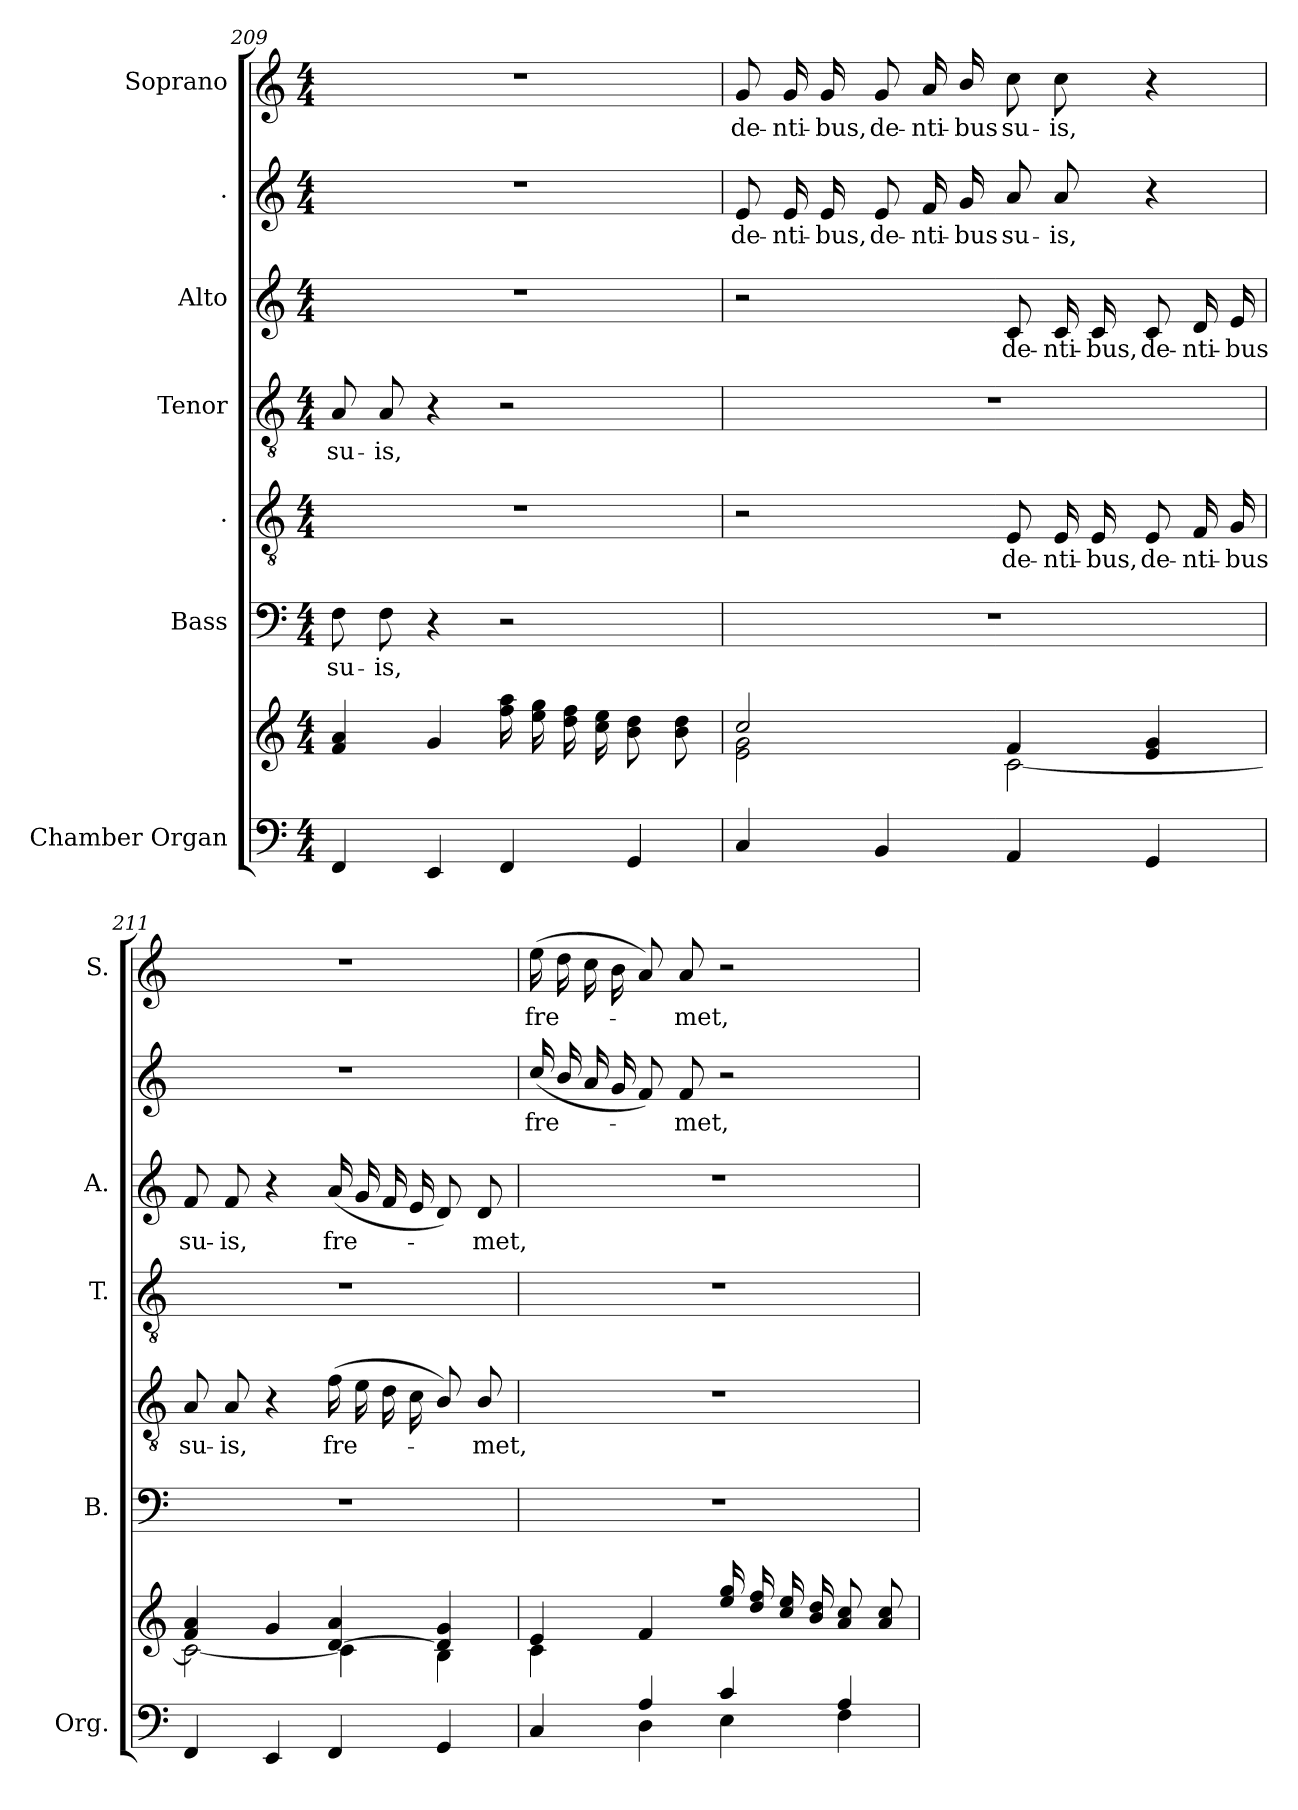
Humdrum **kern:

**kern	**kern	**kern	**text	**kern	**text	**kern	**text	**kern	**text	**kern	**text	**kern	**text
*part7	*part7	*part6	*part6	*part5	*part5	*part4	*part4	*part3	*part3	*part2	*part2	*part1	*part1
*staff8	*staff7	*staff6	*staff6	*staff5	*staff5	*staff4	*staff4	*staff3	*staff3	*staff2	*staff2	*staff1	*staff1
*I"Chamber  Organ	*	*I"Bass	*	*I".	*	*I"Tenor	*	*I"Alto	*	*I".	*	*I"Soprano	*
*I'Org.	*	*I'B.	*	*	*	*I'T.	*	*I'A.	*	*	*	*I'S.	*
*clefF4	*clefG2	*clefF4	*	*clefGv2	*	*clefGv2	*	*clefG2	*	*clefG2	*	*clefG2	*
*	*	*	*	*ITrd7c12	*	*ITrd7c12	*	*	*	*	*	*	*
*k[]	*k[]	*k[]	*	*k[]	*	*k[]	*	*k[]	*	*k[]	*	*k[]	*
*C:	*C:	*C:	*	*C:	*	*C:	*	*C:	*	*C:	*	*C:	*
*M4/4	*M4/4	*M4/4	*	*M4/4	*	*M4/4	*	*M4/4	*	*M4/4	*	*M4/4	*
=209	=209	=209	=209	=209	=209	=209	=209	=209	=209	=209	=209	=209	=209
*	*^	*	*	*	*	*	*	*	*	*	*	*	*
!	!	!	!	!LO:LY:b:color=#000000	!	!	!	!	!	!	!	!	!	!
!	!	!	!	!	!	!	!	!LO:LY:b:color=#000000	!	!	!	!	!	!
4FFi/	2ryy	4fi/ 4ai	8Fi\	su-	1r	.	8AAi/	su-	1r	.	1r	.	1r	.
!	!	!	!	!LO:LY:b:color=#000000	!	!	!	!	!	!	!	!	!	!
!	!	!	!	!	!	!	!	!LO:LY:b:color=#000000	!	!	!	!	!	!
.	.	.	8Fi\	-is,	.	.	8AAi/	-is,	.	.	.	.	.	.
4EEi/	.	4gi/	4r	.	.	.	4r	.	.	.	.	.	.	.
4FFi/	16ffi\ 16aai	2ryy	2r	.	.	.	2r	.	.	.	.	.	.	.
.	16eei\ 16ggi	.	.	.	.	.	.	.	.	.	.	.	.	.
.	16ddi\ 16ffi	.	.	.	.	.	.	.	.	.	.	.	.	.
.	16cci\ 16eei	.	.	.	.	.	.	.	.	.	.	.	.	.
4GGi/	8bi\ 8ddi	.	.	.	.	.	.	.	.	.	.	.	.	.
.	8bi\ 8ddi	.	.	.	.	.	.	.	.	.	.	.	.	.
!!LO:PB:g=z
=210	=210	=210	=210	=210	=210	=210	=210	=210	=210	=210	=210	=210	=210	=210
!	!	!	!	!	!	!	!	!	!	!	!	!LO:LY:b:color=#000000	!	!
!	!	!	!	!	!	!	!	!	!	!	!	!	!	!LO:LY:b:color=#000000
4Ci/	2cci/	2ei\ 2gi	1r	.	2r	.	1r	.	2r	.	8ei/	de-	8gi/	de-
!	!	!	!	!	!	!	!	!	!	!	!	!LO:LY:b:color=#000000	!	!
!	!	!	!	!	!	!	!	!	!	!	!	!	!	!LO:LY:b:color=#000000
.	.	.	.	.	.	.	.	.	.	.	16ei/	-nti-	16gi/	-nti-
!	!	!	!	!	!	!	!	!	!	!	!	!LO:LY:b:color=#000000	!	!
!	!	!	!	!	!	!	!	!	!	!	!	!	!	!LO:LY:b:color=#000000
.	.	.	.	.	.	.	.	.	.	.	16ei/	-bus,	16gi/	-bus,
!	!	!	!	!	!	!	!	!	!	!	!	!LO:LY:b:color=#000000	!	!
!	!	!	!	!	!	!	!	!	!	!	!	!	!	!LO:LY:b:color=#000000
4BBi/	.	.	.	.	.	.	.	.	.	.	8ei/	de-	8gi/	de-
!	!	!	!	!	!	!	!	!	!	!	!	!LO:LY:b:color=#000000	!	!
!	!	!	!	!	!	!	!	!	!	!	!	!	!	!LO:LY:b:color=#000000
.	.	.	.	.	.	.	.	.	.	.	16fi/	-nti-	16ai/	-nti-
!	!	!	!	!	!	!	!	!	!	!	!	!LO:LY:b:color=#000000	!	!
!	!	!	!	!	!	!	!	!	!	!	!	!	!	!LO:LY:b:color=#000000
.	.	.	.	.	.	.	.	.	.	.	16gi/	-bus	16bi/	-bus
!	!	!	!	!	!	!LO:LY:b:color=#000000	!	!	!	!	!	!	!	!
!	!	!	!	!	!	!	!	!	!	!LO:LY:b:color=#000000	!	!	!	!
!	!	!	!	!	!	!	!	!	!	!	!	!LO:LY:b:color=#000000	!	!
!	!	!	!	!	!	!	!	!	!	!	!	!	!	!LO:LY:b:color=#000000
4AAi/	4fi/	[2ci\	.	.	8EEi/	de-	.	.	8ci/	de-	8ai/	su-	8cci\	su-
!	!	!	!	!	!	!LO:LY:b:color=#000000	!	!	!	!	!	!	!	!
!	!	!	!	!	!	!	!	!	!	!LO:LY:b:color=#000000	!	!	!	!
!	!	!	!	!	!	!	!	!	!	!	!	!LO:LY:b:color=#000000	!	!
!	!	!	!	!	!	!	!	!	!	!	!	!	!	!LO:LY:b:color=#000000
.	.	.	.	.	16EEi/	-nti-	.	.	16ci/	-nti-	8ai/	-is,	8cci\	-is,
!	!	!	!	!	!	!LO:LY:b:color=#000000	!	!	!	!	!	!	!	!
!	!	!	!	!	!	!	!	!	!	!LO:LY:b:color=#000000	!	!	!	!
.	.	.	.	.	16EEi/	-bus,	.	.	16ci/	-bus,	.	.	.	.
!	!	!	!	!	!	!LO:LY:b:color=#000000	!	!	!	!	!	!	!	!
!	!	!	!	!	!	!	!	!	!	!LO:LY:b:color=#000000	!	!	!	!
4GGi/	4ei/ 4gi	.	.	.	8EEi/	de-	.	.	8ci/	de-	4r	.	4r	.
!	!	!	!	!	!	!LO:LY:b:color=#000000	!	!	!	!	!	!	!	!
!	!	!	!	!	!	!	!	!	!	!LO:LY:b:color=#000000	!	!	!	!
.	.	.	.	.	16FFi/	-nti-	.	.	16di/	-nti-	.	.	.	.
!	!	!	!	!	!	!LO:LY:b:color=#000000	!	!	!	!	!	!	!	!
!	!	!	!	!	!	!	!	!	!	!LO:LY:b:color=#000000	!	!	!	!
.	.	.	.	.	16GGi/	-bus	.	.	16ei/	-bus	.	.	.	.
=211	=211	=211	=211	=211	=211	=211	=211	=211	=211	=211	=211	=211	=211	=211
!	!	!	!	!	!	!LO:LY:b:color=#000000	!	!	!	!	!	!	!	!
!	!	!	!	!	!	!	!	!	!	!LO:LY:b:color=#000000	!	!	!	!
4FFi/	4fi/ 4ai	2ci\_	1r	.	8AAi/	su-	1r	.	8fi/	su-	1r	.	1r	.
!	!	!	!	!	!	!LO:LY:b:color=#000000	!	!	!	!	!	!	!	!
!	!	!	!	!	!	!	!	!	!	!LO:LY:b:color=#000000	!	!	!	!
.	.	.	.	.	8AAi/	-is,	.	.	8fi/	-is,	.	.	.	.
4EEi/	4gi/	.	.	.	4r	.	.	.	4r	.	.	.	.	.
!	!	!	!	!	!	!LO:LY:b:color=#000000	!	!	!	!	!	!	!	!
!	!	!	!	!	!	!	!	!	!	!LO:LY:b:color=#000000	!	!	!	!
4FFi/	[4di/ 4ai	4ci\]	.	.	(16Fi\	fre-	.	.	(16ai/	fre-	.	.	.	.
.	.	.	.	.	16Ei\	.	.	.	16gi/	.	.	.	.	.
.	.	.	.	.	16Di\	.	.	.	16fi/	.	.	.	.	.
.	.	.	.	.	16Ci\	.	.	.	16ei/	.	.	.	.	.
4GGi/	4di/] 4gi	4Bi\	.	.	8BBi/)	.	.	.	8di/)	.	.	.	.	.
!	!	!	!	!	!	!LO:LY:b:color=#000000	!	!	!	!	!	!	!	!
!	!	!	!	!	!	!	!	!	!	!LO:LY:b:color=#000000	!	!	!	!
.	.	.	.	.	8BBi/	-met,	.	.	8di/	-met,	.	.	.	.
=212	=212	=212	=212	=212	=212	=212	=212	=212	=212	=212	=212	=212	=212	=212
*^	*	*	*	*	*	*	*	*	*	*	*	*	*	*
!	!	!	!	!	!	!	!	!	!	!	!	!	!LO:LY:b:color=#000000	!	!
!	!	!	!	!	!	!	!	!	!	!	!	!	!	!	!LO:LY:b:color=#000000
4ryy	4Ci/	4ei/	4ci\	1r	.	1r	.	1r	.	1r	.	(16cci/	fre-	(16eei\	fre-
.	.	.	.	.	.	.	.	.	.	.	.	16bi/	.	16ddi\	.
.	.	.	.	.	.	.	.	.	.	.	.	16ai/	.	16cci\	.
.	.	.	.	.	.	.	.	.	.	.	.	16gi/	.	16bi\	.
4Ai/	4Di\	4fi/	2.ryy	.	.	.	.	.	.	.	.	8fi/)	.	8ai/)	.
!	!	!	!	!	!	!	!	!	!	!	!	!	!LO:LY:b:color=#000000	!	!
!	!	!	!	!	!	!	!	!	!	!	!	!	!	!	!LO:LY:b:color=#000000
.	.	.	.	.	.	.	.	.	.	.	.	8fi/	-met,	8ai/	-met,
4ci/	4Ei\	16eei/ 16ggi	.	.	.	.	.	.	.	.	.	2r	.	2r	.
.	.	16ddi/ 16ffi	.	.	.	.	.	.	.	.	.	.	.	.	.
.	.	16cci/ 16eei	.	.	.	.	.	.	.	.	.	.	.	.	.
.	.	16bi/ 16ddi	.	.	.	.	.	.	.	.	.	.	.	.	.
4Ai/	4Fi\	8ai/ 8cci	.	.	.	.	.	.	.	.	.	.	.	.	.
.	.	8ai/ 8cci	.	.	.	.	.	.	.	.	.	.	.	.	.
*v	*v	*	*	*	*	*	*	*	*	*	*	*	*	*	*
*	*v	*v	*	*	*	*	*	*	*	*	*	*	*	*
=	=	=	=	=	=	=	=	=	=	=	=	=	=
*-	*-	*-	*-	*-	*-	*-	*-	*-	*-	*-	*-	*-	*-
